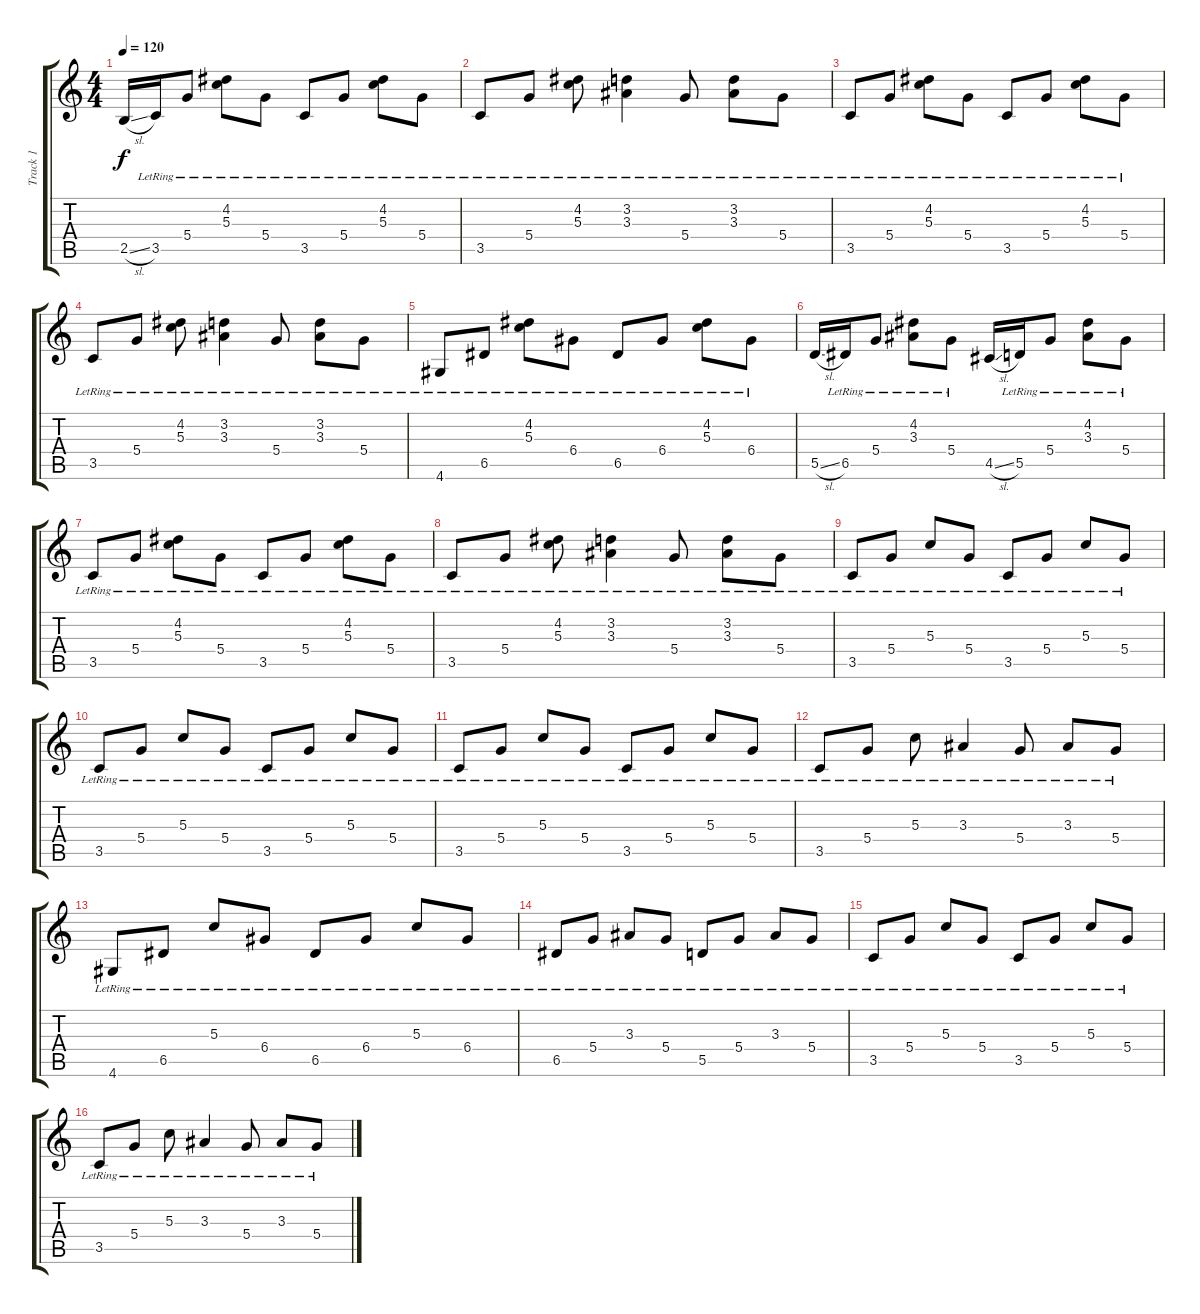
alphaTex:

\track ("Track 1" "Track 1") {instrument acousticguitarsteel}
\staff {score tabs}
\tuning (E4 B3 G3 D3 A2 E2) {hide}
\ts (4 4)
\tempo 120
\clef g2
\ks c
2.5{sl}.16{dy f} 3.5{lr}.16 5.4{lr}.8 (4.2{lr} 5.3{lr}).8 5.4{lr}.8 3.5{lr}.8 5.4{lr}.8 (4.2{lr} 5.3{lr}).8 5.4{lr}.8 |
3.5{lr}.8 5.4{lr}.8 (4.2{lr} 5.3{lr}).8 (3.2{lr} 3.3{lr}).4 5.4{lr}.8 (3.2{lr} 3.3{lr}).8 5.4{lr}.8 |
3.5{lr}.8 5.4{lr}.8 (4.2{lr} 5.3{lr}).8 5.4{lr}.8 3.5{lr}.8 5.4{lr}.8 (4.2{lr} 5.3{lr}).8 5.4{lr}.8 |
3.5{lr}.8 5.4{lr}.8 (4.2{lr} 5.3{lr}).8 (3.2{lr} 3.3{lr}).4 5.4{lr}.8 (3.2{lr} 3.3{lr}).8 5.4{lr}.8 |
4.6{lr}.8 6.5{lr}.8 (4.2{lr} 5.3{lr}).8 6.4{lr}.8 6.5{lr}.8 6.4{lr}.8 (4.2{lr} 5.3{lr}).8 6.4{lr}.8 |
5.5{sl}.16 6.5{lr}.16 5.4{lr}.8 (4.2{lr} 3.3{lr}).8 5.4{lr}.8 4.5{sl}.16 5.5{lr}.16 5.4{lr}.8 (4.2{lr} 3.3{lr}).8 5.4{lr}.8 |
3.5{lr}.8 5.4{lr}.8 (4.2{lr} 5.3{lr}).8 5.4{lr}.8 3.5{lr}.8 5.4{lr}.8 (4.2{lr} 5.3{lr}).8 5.4{lr}.8 |
3.5{lr}.8 5.4{lr}.8 (4.2{lr} 5.3{lr}).8 (3.2{lr} 3.3{lr}).4 5.4{lr}.8 (3.2{lr} 3.3{lr}).8 5.4{lr}.8 |
3.5{lr}.8 5.4{lr}.8 5.3{lr}.8 5.4{lr}.8 3.5{lr}.8 5.4{lr}.8 5.3{lr}.8 5.4{lr}.8 |
3.5{lr}.8 5.4{lr}.8 5.3{lr}.8 5.4{lr}.8 3.5{lr}.8 5.4{lr}.8 5.3{lr}.8 5.4{lr}.8 |
3.5{lr}.8 5.4{lr}.8 5.3{lr}.8 5.4{lr}.8 3.5{lr}.8 5.4{lr}.8 5.3{lr}.8 5.4{lr}.8 |
3.5{lr}.8 5.4{lr}.8 5.3{lr}.8 3.3{lr}.4 5.4{lr}.8 3.3{lr}.8 5.4{lr}.8 |
4.6{lr}.8 6.5{lr}.8 5.3{lr}.8 6.4{lr}.8 6.5{lr}.8 6.4{lr}.8 5.3{lr}.8 6.4{lr}.8 |
6.5{lr}.8 5.4{lr}.8 3.3{lr}.8 5.4{lr}.8 5.5{lr}.8 5.4{lr}.8 3.3{lr}.8 5.4{lr}.8 |
3.5{lr}.8 5.4{lr}.8 5.3{lr}.8 5.4{lr}.8 3.5{lr}.8 5.4{lr}.8 5.3{lr}.8 5.4{lr}.8 |
3.5{lr}.8 5.4{lr}.8 5.3{lr}.8 3.3{lr}.4 5.4{lr}.8 3.3{lr}.8 5.4{lr}.8
